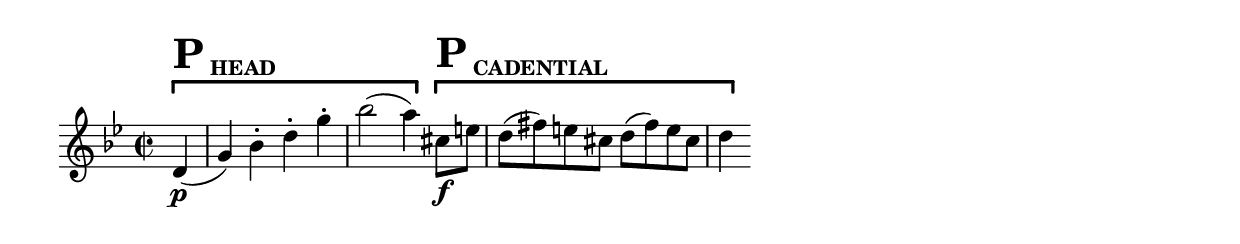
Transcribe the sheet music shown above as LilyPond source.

\version "2.20.0"

\header {
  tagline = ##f
}

\version "2.24.2"

setAnalysisBracket = #(define-music-function
   (parser location)
   ()
   #{
      \override HorizontalBracket.direction = #UP
      \override HorizontalBracket.color = #black
      \override HorizontalBracket.thickness = #3.0
      \override HorizontalBracket.bracket-flare = #'(0.0 . 0.0)
      \override HorizontalBracket.padding = #1.0
   #})


\layout {
  \context {
    \Score
    \remove "Bar_number_engraver"
  }
  \context {
    \Voice
    \consists "Horizontal_bracket_engraver"
  }
}

global = {
 \key g \minor
 \time 2/2
}

excerptA = \relative d' {
 \global
 \partial 4
 \setAnalysisBracket 
 \override HorizontalBracket #'Y-offset = #6.2
 d \p \startGroup ^\markup \bold { {\fontsize #5.0 P}\sub{\fontsize #2.0 HEAD} } (g) bes-. d-. g-.
 bes2 (a4) \stopGroup 
   cis,8 ^\markup \bold { {\fontsize #5.0 P}\sub{\fontsize #2.0 CADENTIAL} } \f \startGroup e
 \repeat unfold 2 { d (fis) e cis }
 d4 \stopGroup
}


\book {
  \paper {
    % #(set-paper-size "page size name" )
    indent = #0
    ragged-last = ##t
    print-page-number = ##f
  }
  \score {
    \new Staff
    \with {
      %\remove Time_signature_engraver
    }
    \excerptA
    \layout {}
    \midi {
      \tempo 2 = 120
    }
  }
}

excerptB = \relative d' {
 \global
 \partial 4
 \setAnalysisBracket 
 d \p (g) bes-. d-. g-.
 bes2 (a4) 
}


\book {
  \paper {
    % #(set-paper-size "page size name" )
    indent = #0
    ragged-last = ##t
    print-page-number = ##f
  }
  \score {
    \new Staff
    \with {
      %\remove Time_signature_engraver
    }
    \excerptB
    \layout {}
    \midi {
      \tempo 2 = 120
    }
  }
}